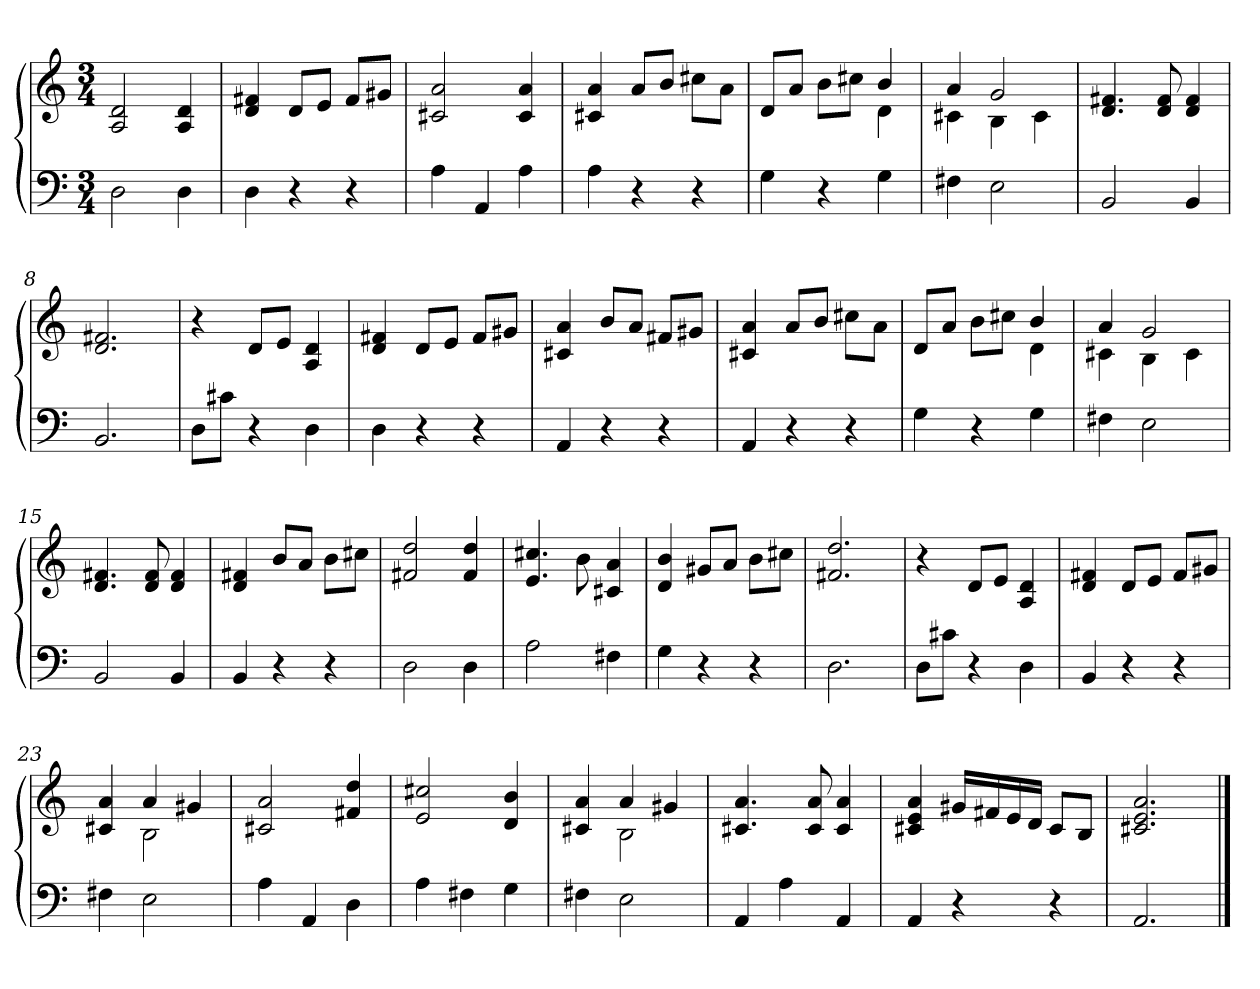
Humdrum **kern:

**kern	**kern
*part1	*part1
*staff2	*staff1
*clefF4	*clefG2
*k[]	*k[]
*M3/4	*M3/4
=1	=1
2D\	2A/ 2d/
4D\	4A/ 4d/
=2	=2
4D\	4d/ 4f#X/
4r	8d/L
.	8e/J
4r	8f#/L
.	8g#X/J
=3	=3
4A\	2c#X/ 2a/
4AA/	.
4A\	4c#/ 4a/
=4	=4
4A\	4c#X/ 4a/
4r	8a/L
.	8b/J
4r	8cc#X\L
.	8a\J
=5	=5
*	*^
4G\	8d/L	2ryy
.	8a/J	.
4r	8b\L	.
.	8cc#X\J	.
4G\	4b/	4d\
=6	=6	=6
4F#X\	4a/	4c#X\
2E\	2g/	4B\
.	.	4c#\
*	*v	*v
=7	=7
2BB/	4.d/ 4.f#X/
.	8d/ 8f#/
4BB/	4d/ 4f#/
!!LO:LB:g=z
=8	=8
2.BB/	2.d/ 2.f#X/
=9	=9
8D\L	4r
8c#X\J	.
4r	8d/L
.	8e/J
4D\	4A/ 4d/
=10	=10
4D\	4d/ 4f#X/
4r	8d/L
.	8e/J
4r	8f#/L
.	8g#X/J
=11	=11
4AA/	4c#X/ 4a/
4r	8b/L
.	8a/J
4r	8f#X/L
.	8g#X/J
=12	=12
4AA/	4c#X/ 4a/
4r	8a/L
.	8b/J
4r	8cc#X\L
.	8a\J
=13	=13
*	*^
4G\	8d/L	2ryy
.	8a/J	.
4r	8b\L	.
.	8cc#X\J	.
4G\	4b/	4d\
=14	=14	=14
4F#X\	4a/	4c#X\
2E\	2g/	4B\
.	.	4c#\
*	*v	*v
!!LO:LB:g=z
=15	=15
2BB/	4.d/ 4.f#X/
.	8d/ 8f#/
4BB/	4d/ 4f#/
=16	=16
4BB/	4d/ 4f#X/
4r	8b/L
.	8a/J
4r	8b\L
.	8cc#X\J
=17	=17
2D\	2f#X/ 2dd/
4D\	4f#/ 4dd/
=18	=18
2A\	4.e/ 4.cc#X/
.	8b\
4F#X\	4c#X/ 4a/
=19	=19
4G\	4d/ 4b/
4r	8g#X/L
.	8a/J
4r	8b\L
.	8cc#X\J
=20	=20
2.D\	2.f#X/ 2.dd/
=21	=21
8D\L	4r
8c#X\J	.
4r	8d/L
.	8e/J
4D\	4A/ 4d/
!!LO:LB:g=z
=22	=22
4BB/	4d/ 4f#X/
4r	8d/L
.	8e/J
4r	8f#/L
.	8g#X/J
=23	=23
*	*^
4F#X\	4c#X/ 4a/	4ryy
2E\	4a/	2B\
.	4g#X/	.
*	*v	*v
=24	=24
4A\	2c#X/ 2a/
4AA/	.
4D\	4f#X/ 4dd/
=25	=25
4A\	2e/ 2cc#X/
4F#X\	.
4G\	4d/ 4b/
=26	=26
*	*^
4F#X\	4c#X/ 4a/	4ryy
2E\	4a/	2B\
.	4g#X/	.
*	*v	*v
=27	=27
4AA/	4.c#X/ 4.a/
4A\	.
.	8c#/ 8a/
4AA/	4c#/ 4a/
!!LO:LB:g=z
=28	=28
4AA/	4c#X/ 4e/ 4a/
4r	16g#X/LL
.	16f#X/
.	16e/
.	16d/JJ
4r	8c#/L
.	8B/J
=29	=29
2.AA/	2.c#X/ 2.e/ 2.a/
==	==
*-	*-
